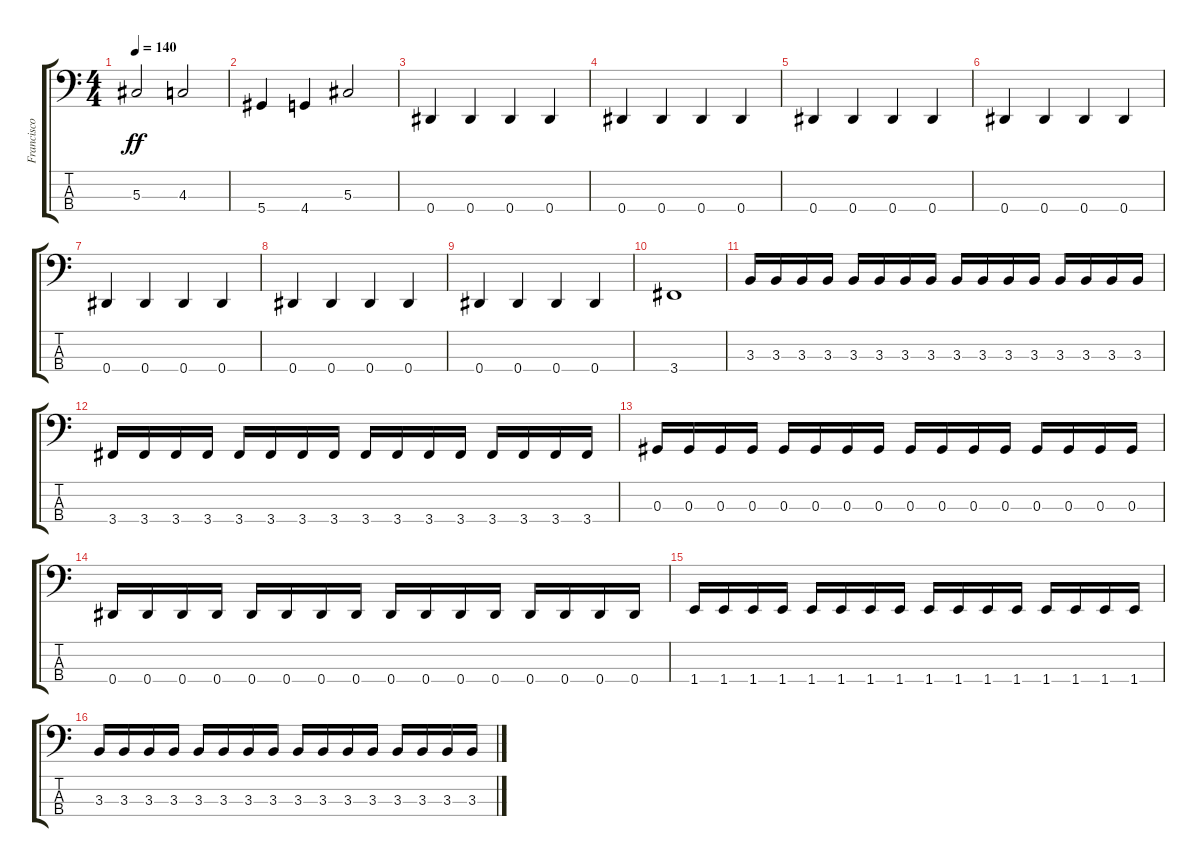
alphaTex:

\track ("Francisco Sanchez" "Francisco ") {instrument electricbassfinger}
\staff {score tabs}
\tuning (Gb2 Db2 Ab1 Eb1) {hide}
\ts (4 4)
\tempo 140
\clef f4
\ks c
5.3.2{dy ff} 4.3.2 |
5.4.4 4.4.4 5.3.2 |
0.4.4 0.4.4 0.4.4 0.4.4 |
0.4.4 0.4.4 0.4.4 0.4.4 |
0.4.4 0.4.4 0.4.4 0.4.4 |
0.4.4 0.4.4 0.4.4 0.4.4 |
0.4.4 0.4.4 0.4.4 0.4.4 |
0.4.4 0.4.4 0.4.4 0.4.4 |
0.4.4 0.4.4 0.4.4 0.4.4 |
3.4.1 |
3.3.16 3.3.16 3.3.16 3.3.16 3.3.16 3.3.16 3.3.16 3.3.16 3.3.16 3.3.16 3.3.16 3.3.16 3.3.16 3.3.16 3.3.16 3.3.16 |
3.4.16 3.4.16 3.4.16 3.4.16 3.4.16 3.4.16 3.4.16 3.4.16 3.4.16 3.4.16 3.4.16 3.4.16 3.4.16 3.4.16 3.4.16 3.4.16 |
0.3.16 0.3.16 0.3.16 0.3.16 0.3.16 0.3.16 0.3.16 0.3.16 0.3.16 0.3.16 0.3.16 0.3.16 0.3.16 0.3.16 0.3.16 0.3.16 |
0.4.16 0.4.16 0.4.16 0.4.16 0.4.16 0.4.16 0.4.16 0.4.16 0.4.16 0.4.16 0.4.16 0.4.16 0.4.16 0.4.16 0.4.16 0.4.16 |
1.4.16 1.4.16 1.4.16 1.4.16 1.4.16 1.4.16 1.4.16 1.4.16 1.4.16 1.4.16 1.4.16 1.4.16 1.4.16 1.4.16 1.4.16 1.4.16 |
3.3.16 3.3.16 3.3.16 3.3.16 3.3.16 3.3.16 3.3.16 3.3.16 3.3.16 3.3.16 3.3.16 3.3.16 3.3.16 3.3.16 3.3.16 3.3.16
